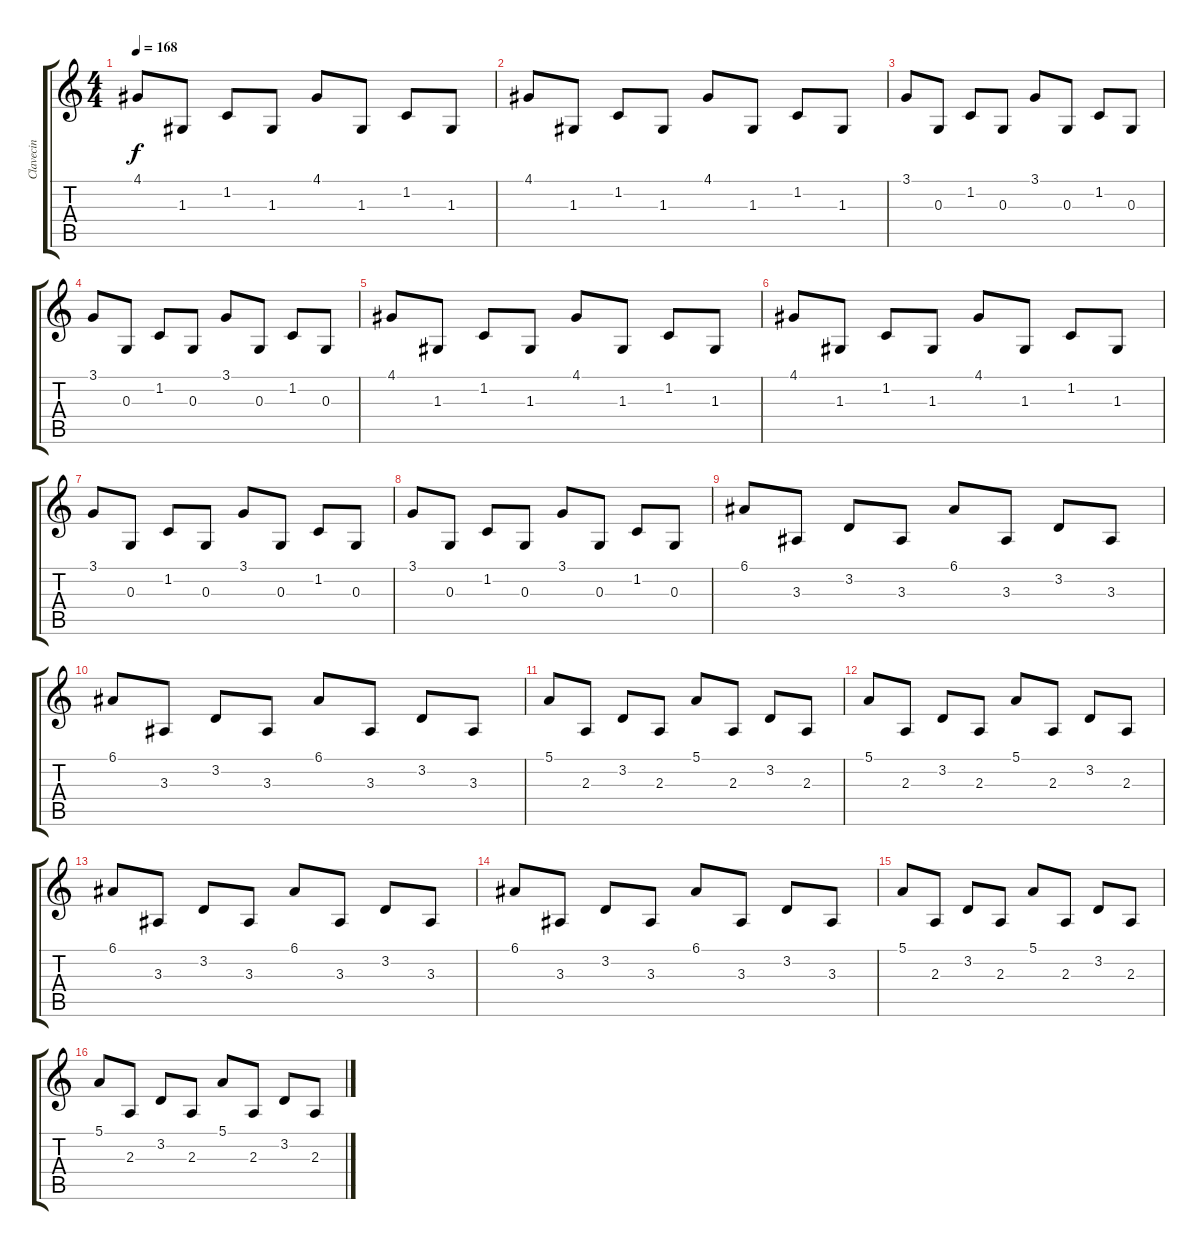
\track ("Clavecin" "Clavecin") {instrument harpsichord}
\staff {score tabs}
\tuning (E4 B3 G3 D3 A2 E2) {hide}
\ts (4 4)
\tempo 168
\clef g2
\ks c
4.1.8{dy f} 1.3.8 1.2.8 1.3.8 4.1.8 1.3.8 1.2.8 1.3.8 |
4.1.8 1.3.8 1.2.8 1.3.8 4.1.8 1.3.8 1.2.8 1.3.8 |
3.1.8 0.3.8 1.2.8 0.3.8 3.1.8 0.3.8 1.2.8 0.3.8 |
3.1.8 0.3.8 1.2.8 0.3.8 3.1.8 0.3.8 1.2.8 0.3.8 |
4.1.8 1.3.8 1.2.8 1.3.8 4.1.8 1.3.8 1.2.8 1.3.8 |
4.1.8 1.3.8 1.2.8 1.3.8 4.1.8 1.3.8 1.2.8 1.3.8 |
3.1.8 0.3.8 1.2.8 0.3.8 3.1.8 0.3.8 1.2.8 0.3.8 |
3.1.8 0.3.8 1.2.8 0.3.8 3.1.8 0.3.8 1.2.8 0.3.8 |
6.1.8 3.3.8 3.2.8 3.3.8 6.1.8 3.3.8 3.2.8 3.3.8 |
6.1.8 3.3.8 3.2.8 3.3.8 6.1.8 3.3.8 3.2.8 3.3.8 |
5.1.8 2.3.8 3.2.8 2.3.8 5.1.8 2.3.8 3.2.8 2.3.8 |
5.1.8 2.3.8 3.2.8 2.3.8 5.1.8 2.3.8 3.2.8 2.3.8 |
6.1.8 3.3.8 3.2.8 3.3.8 6.1.8 3.3.8 3.2.8 3.3.8 |
6.1.8 3.3.8 3.2.8 3.3.8 6.1.8 3.3.8 3.2.8 3.3.8 |
5.1.8 2.3.8 3.2.8 2.3.8 5.1.8 2.3.8 3.2.8 2.3.8 |
5.1.8 2.3.8 3.2.8 2.3.8 5.1.8 2.3.8 3.2.8 2.3.8
